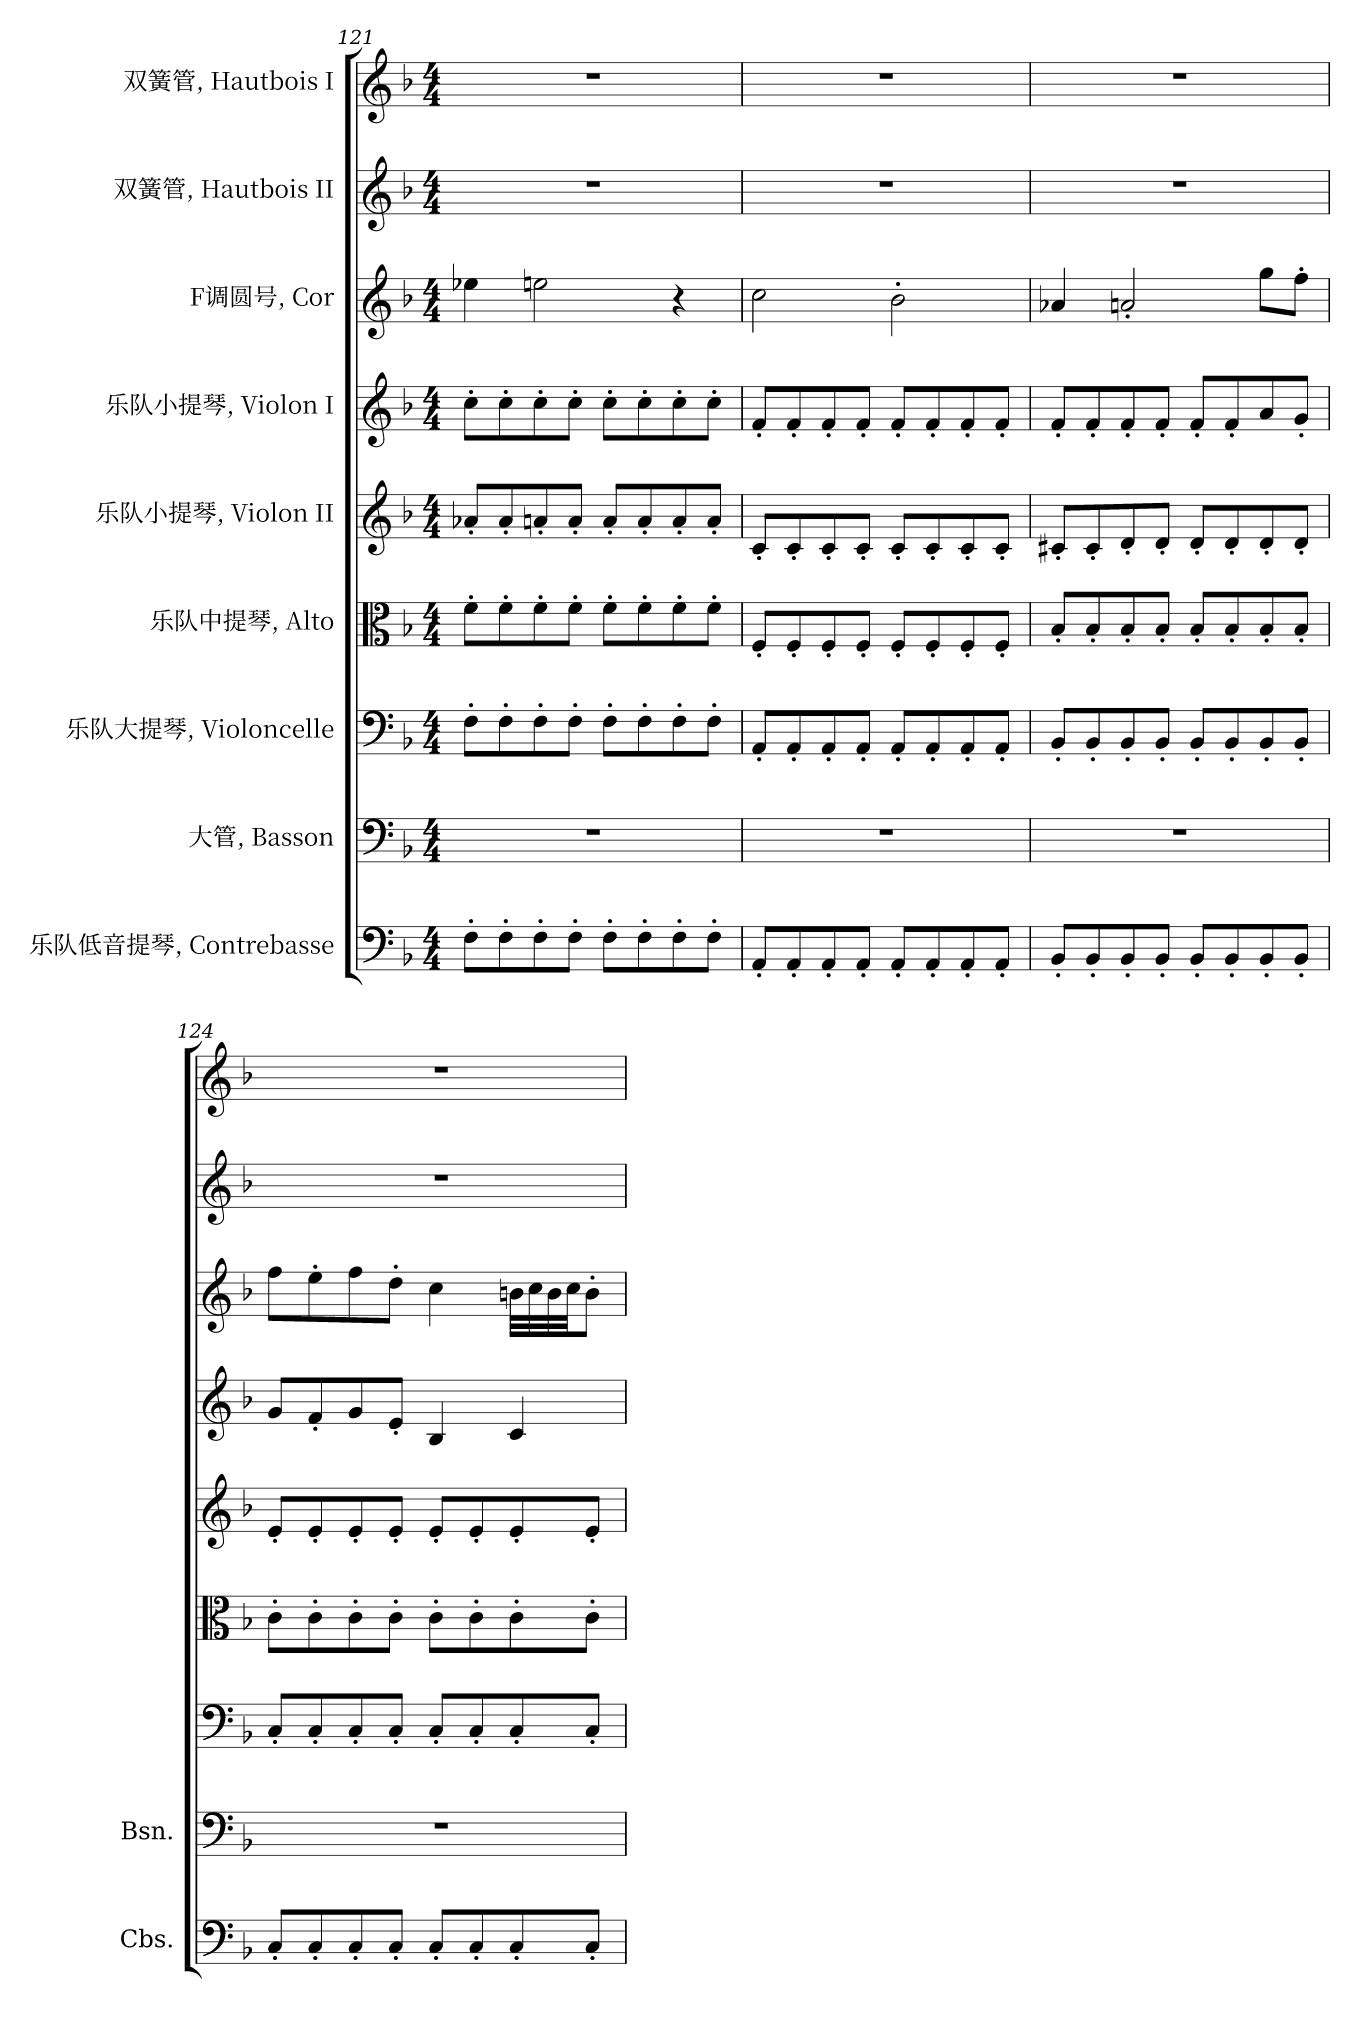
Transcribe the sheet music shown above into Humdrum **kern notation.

**kern	**kern	**kern	**kern	**kern	**kern	**kern	**kern	**kern
*part9	*part8	*part7	*part6	*part5	*part4	*part3	*part2	*part1
*staff9	*staff8	*staff7	*staff6	*staff5	*staff4	*staff3	*staff2	*staff1
*I"乐队低音提琴, Contrebasse	*I"大管, Basson	*I"乐队大提琴, Violoncelle	*I"乐队中提琴, Alto	*I"乐队小提琴, Violon II	*I"乐队小提琴, Violon I	*I"F调圆号, Cor	*I"双簧管, Hautbois II	*I"双簧管, Hautbois I
*I'Cbs.	*I'Bsn.	*	*	*	*	*	*	*
*clefF4	*clefF4	*clefF4	*clefC3	*clefG2	*clefG2	*clefG2	*clefG2	*clefG2
*ITrd7c12	*	*	*	*	*	*ITrd4c7	*	*
*k[b-]	*k[b-]	*k[b-]	*k[b-]	*k[b-]	*k[b-]	*k[b-e-]	*k[b-]	*k[b-]
*M4/4	*M4/4	*M4/4	*M4/4	*M4/4	*M4/4	*M4/4	*M4/4	*M4/4
=121	=121	=121	=121	=121	=121	=121	=121	=121
8FF'\L	1r	8F'\L	8f'\L	8a-X'/L	8cc'\L	4a-X\	1r	1r
8FF'\	.	8F'\	8f'\	8a-'/	8cc'\	.	.	.
8FF'\	.	8F'\	8f'\	8an'/	8cc'\	2an\	.	.
8FF'\J	.	8F'\J	8f'\J	8a'/J	8cc'\J	.	.	.
8FF'\L	.	8F'\L	8f'\L	8a'/L	8cc'\L	.	.	.
8FF'\	.	8F'\	8f'\	8a'/	8cc'\	.	.	.
8FF'\	.	8F'\	8f'\	8a'/	8cc'\	4r	.	.
8FF'\J	.	8F'\J	8f'\J	8a'/J	8cc'\J	.	.	.
=122	=122	=122	=122	=122	=122	=122	=122	=122
8AAA'/L	1r	8AA'/L	8F'/L	8c'/L	8f'/L	2f\	1r	1r
8AAA'/	.	8AA'/	8F'/	8c'/	8f'/	.	.	.
8AAA'/	.	8AA'/	8F'/	8c'/	8f'/	.	.	.
8AAA'/J	.	8AA'/J	8F'/J	8c'/J	8f'/J	.	.	.
8AAA'/L	.	8AA'/L	8F'/L	8c'/L	8f'/L	2e-'\	.	.
8AAA'/	.	8AA'/	8F'/	8c'/	8f'/	.	.	.
8AAA'/	.	8AA'/	8F'/	8c'/	8f'/	.	.	.
8AAA'/J	.	8AA'/J	8F'/J	8c'/J	8f'/J	.	.	.
!!LO:PB:g=z
=123	=123	=123	=123	=123	=123	=123	=123	=123
8BBB-'/L	1r	8BB-'/L	8B-'/L	8c#X'/L	8f'/L	4d-X/	1r	1r
8BBB-'/	.	8BB-'/	8B-'/	8c#'/	8f'/	.	.	.
8BBB-'/	.	8BB-'/	8B-'/	8d'/	8f'/	2dn'/	.	.
8BBB-'/J	.	8BB-'/J	8B-'/J	8d'/J	8f'/J	.	.	.
8BBB-'/L	.	8BB-'/L	8B-'/L	8d'/L	8f'/L	.	.	.
8BBB-'/	.	8BB-'/	8B-'/	8d'/	8f'/	.	.	.
8BBB-'/	.	8BB-'/	8B-'/	8d'/	8a/	8cc\L	.	.
8BBB-'/J	.	8BB-'/J	8B-'/J	8d'/J	8g'/J	8b-'\J	.	.
=124	=124	=124	=124	=124	=124	=124	=124	=124
8CC'/L	1r	8C'/L	8c'\L	8e'/L	8g/L	8b-\L	1r	1r
8CC'/	.	8C'/	8c'\	8e'/	8f'/	8a'\	.	.
8CC'/	.	8C'/	8c'\	8e'/	8g/	8b-\	.	.
8CC'/J	.	8C'/J	8c'\J	8e'/J	8e'/J	8g'\J	.	.
8CC'/L	.	8C'/L	8c'\L	8e'/L	4B-/	4f\	.	.
8CC'/	.	8C'/	8c'\	8e'/	.	.	.	.
8CC'/	.	8C'/	8c'\	8e'/	4c/	32en\LLL	.	.
.	.	.	.	.	.	32f\	.	.
.	.	.	.	.	.	32e\	.	.
.	.	.	.	.	.	32f\JJ	.	.
8CC'/J	.	8C'/J	8c'\J	8e'/J	.	8e'\J	.	.
=	=	=	=	=	=	=	=	=
*-	*-	*-	*-	*-	*-	*-	*-	*-
